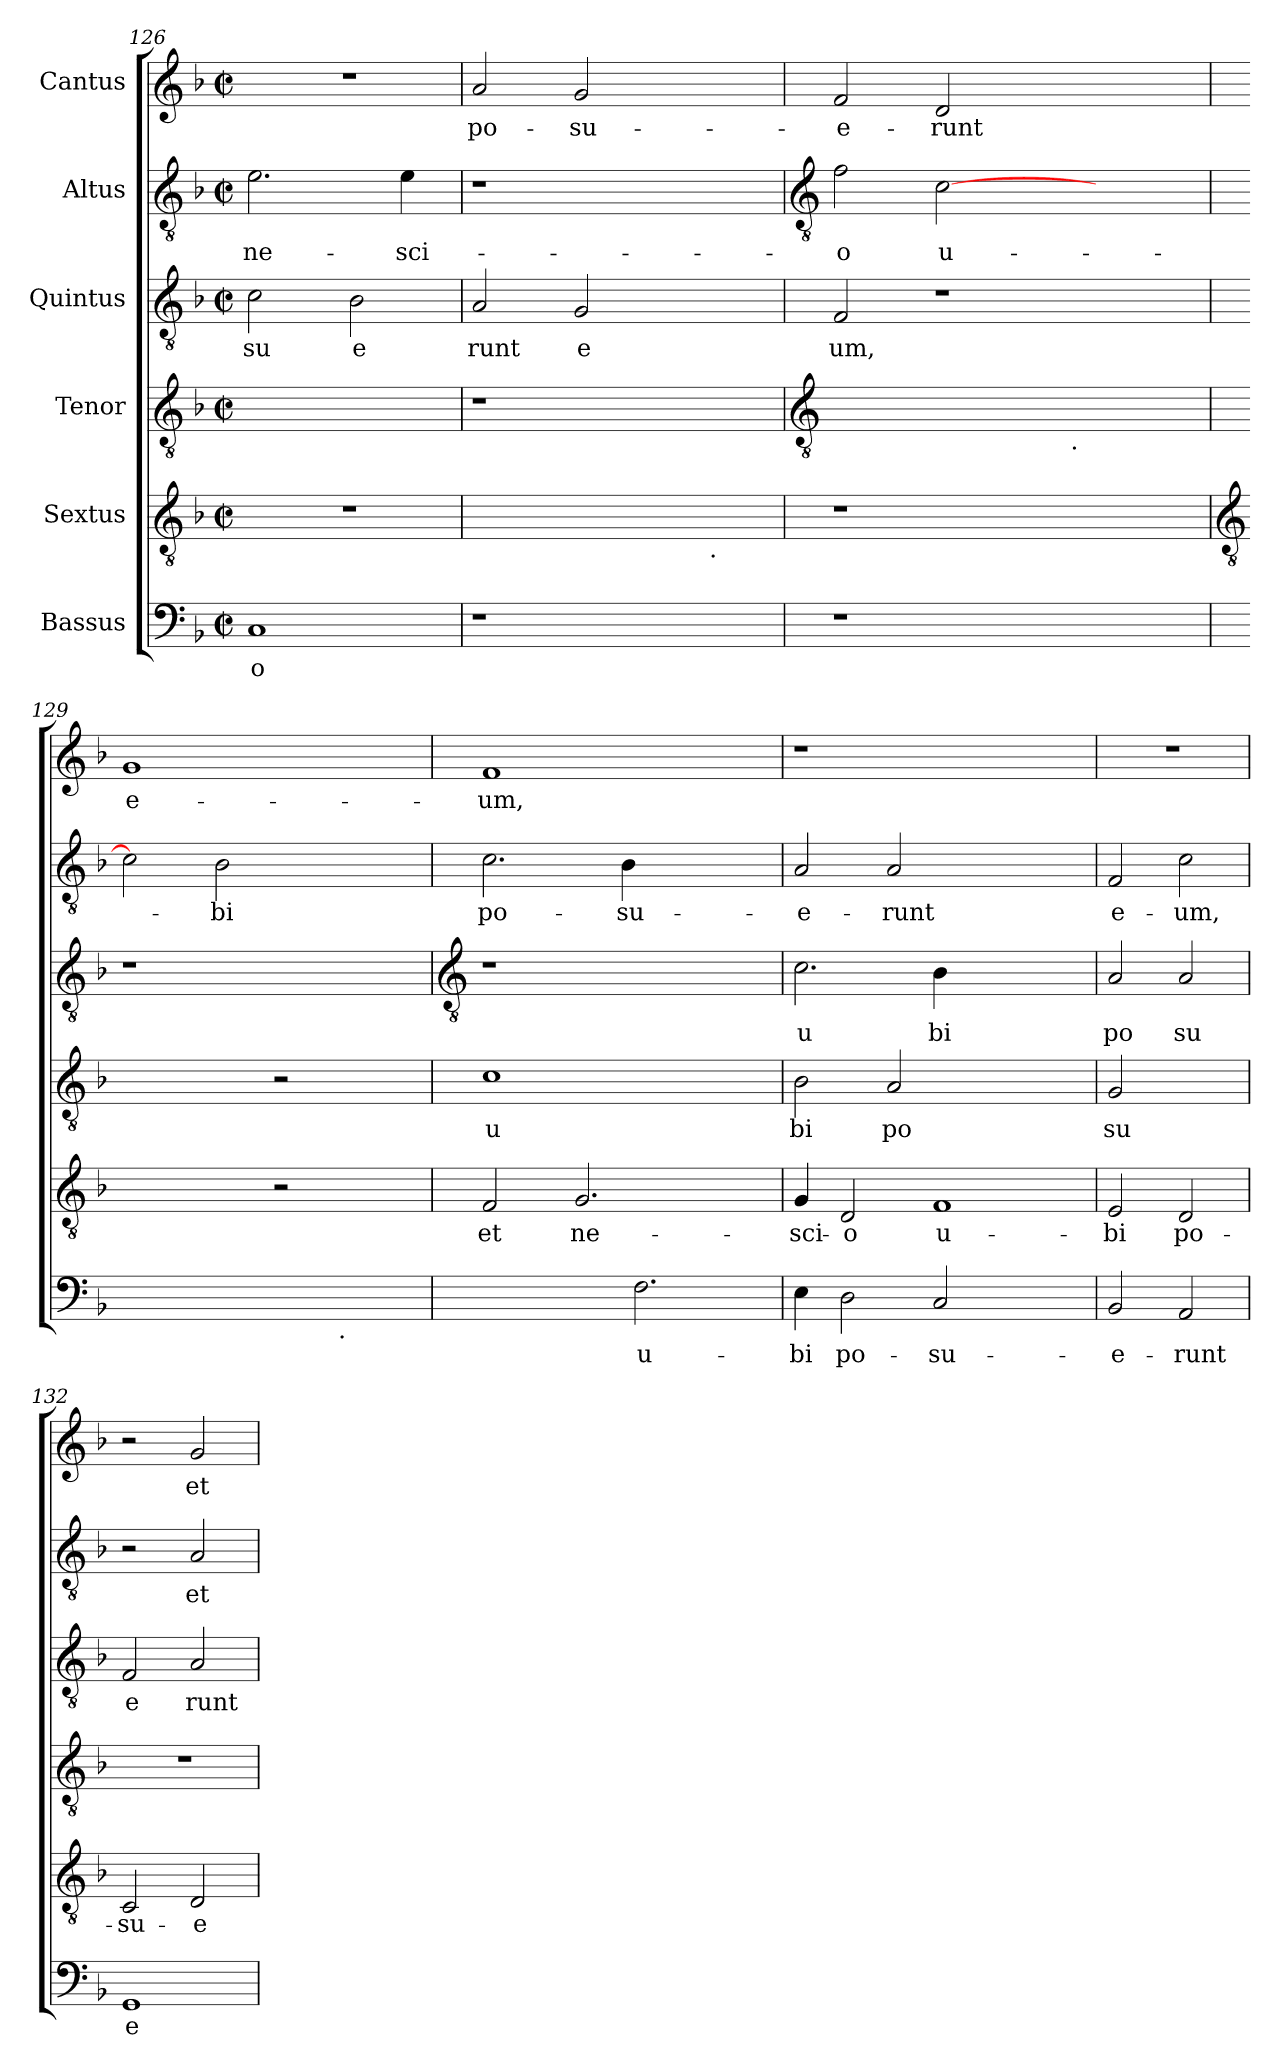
**kern	**text	**kern	**text	**kern	**text	**kern	**text	**kern	**text	**kern	**text
*part6	*part6	*part5	*part5	*part4	*part4	*part3	*part3	*part2	*part2	*part1	*part1
*staff6	*staff6	*staff5	*staff5	*staff4	*staff4	*staff3	*staff3	*staff2	*staff2	*staff1	*staff1
*I"Bassus	*	*I"Sextus	*	*I"Tenor	*	*I"Quintus	*	*I"Altus	*	*I"Cantus	*
*clefF4	*	*clefGv2	*	*clefGv2	*	*clefGv2	*	*clefGv2	*	*clefG2	*
*k[b-]	*	*k[b-]	*	*k[b-]	*	*k[b-]	*	*k[b-]	*	*k[b-]	*
*F:	*	*F:	*	*F:	*	*F:	*	*F:	*	*F:	*
*M2/2	*	*M2/2	*	*M2/2	*	*M2/2	*	*M2/2	*	*M2/2	*
*met(c|)	*	*met(c|)	*	*met(c|)	*	*met(c|)	*	*met(c|)	*	*met(c|)	*
=126B	=126B	=126B	=126B	=126B	=126B	=126B	=126B	=126B	=126B	=126B	=126B
!	!LO:LY:b	!	!	!	!	!	!LO:LY:b	!	!LO:LY:b	!	!
1C	-o	1r	.	4ryy	.	2c\	su	2.e\	ne-	1r	.
.	.	.	.	4ryy	.	.	.	.	.	.	.
!	!	!	!	!	!	!	!LO:LY:b	!	!	!	!
.	.	.	.	4ryy	.	2B-\	e	.	.	.	.
!	!	!	!	!	!	!	!	!	!LO:LY:b	!	!
.	.	.	.	32ryy	.	.	.	4e\	-sci-	.	.
.	.	.	.	8..ryy	.	.	.	.	.	.	.
!!LO:LB:g=z
=127	=127	=127	=127	=127	=127	=127	=127	=127	=127	=127	=127
!	!	!	!	!	!	!	!LO:LY:b	!	!	!	!LO:LY:b
1r	.	4ryy	.	1r	.	2A/	runt	1r	.	2a/	po-
.	.	4ryy	.	.	.	.	.	.	.	.	.
!	!	!	!	!	!	!	!LO:LY:b	!	!	!	!LO:LY:b
.	.	4ryy	.	.	.	2G/	e	.	.	2g/	-su-
.	.	32ryy	.	.	.	.	.	.	.	.	.
.	.	32ryy	.	.	.	.	.	.	.	.	.
.	.	32ryy	.	.	.	.	.	.	.	.	.
.	.	32ryy	.	.	.	.	.	.	.	.	.
.	.	32ryy	.	.	.	.	.	.	.	.	.
.	.	32ryy	.	.	.	.	.	.	.	.	.
!	!	!LO:TX:b:t=.	!	!	!	!	!	!	!	!	!
.	.	32ryy	.	.	.	.	.	.	.	.	.
.	.	4ryy	.	.	.	.	.	.	.	.	.
8..ryy	.	.	.	8..ryy	.	8..ryy	.	8..ryy	.	8..ryy	.
!!LO:LB:g=z
=128A	=128A	=128A	=128A	=128A	=128A	=128A	=128A	=128A	=128A	=128A	=128A
*	*	*	*	*clefGv2	*	*	*	*clefGv2	*	*	*
!	!	!	!	!	!	!	!LO:LY:b	!	!LO:LY:b	!	!LO:LY:b
1r	.	1r	.	4ryy	.	2F/	um,	2f\	-o	2f/	-e-
.	.	.	.	4ryy	.	.	.	.	.	.	.
!	!	!	!	!	!	!	!	!	!LO:LY:b	!	!LO:LY:b
.	.	.	.	4ryy	.	1r	.	[2c\	u-	2d/	-runt
.	.	.	.	32ryy	.	.	.	.	.	.	.
.	.	.	.	32ryy	.	.	.	.	.	.	.
.	.	.	.	32ryy	.	.	.	.	.	.	.
.	.	.	.	32ryy	.	.	.	.	.	.	.
.	.	.	.	32ryy	.	.	.	.	.	.	.
.	.	.	.	32ryy	.	.	.	.	.	.	.
!	!	!	!	!LO:TX:b:t=.	!	!	!	!	!	!	!
.	.	.	.	32ryy	.	.	.	.	.	.	.
.	.	.	.	4ryy	.	.	.	.	.	.	.
2ryy	.	2ryy	.	.	.	.	.	2ryy	.	2ryy	.
.	.	.	.	4ryy	.	.	.	.	.	.	.
.	.	.	.	32ryy	.	.	.	.	.	.	.
!!LO:LB:g=z
=129A	=129A	=129A	=129A	=129A	=129A	=129A	=129A	=129A	=129A	=129A	=129A
*	*	*clefGv2	*	*	*	*	*	*	*	*	*
!	!	!	!	!	!	!	!	!	!	!	!LO:LY:b
4ryy	.	4ryy	.	4ryy	.	1r	.	2c\]	.	1g	e-
4ryy	.	4ryy	.	4ryy	.	.	.	.	.	.	.
!	!	!	!	!	!	!	!	!	!LO:LY:b	!	!
4ryy	.	4ryy	.	4ryy	.	.	.	2B-\	-bi	.	.
32ryy	.	32ryy	.	32ryy	.	.	.	.	.	.	.
32ryy	.	2r	.	2r	.	.	.	.	.	.	.
32ryy	.	.	.	.	.	.	.	.	.	.	.
32ryy	.	.	.	.	.	.	.	.	.	.	.
32ryy	.	.	.	.	.	.	.	.	.	.	.
32ryy	.	.	.	.	.	.	.	.	.	.	.
!LO:TX:b:t=.	!	!	!	!	!	!	!	!	!	!	!
32ryy	.	.	.	.	.	.	.	.	.	.	.
4ryy	.	.	.	.	.	.	.	.	.	.	.
.	.	.	.	.	.	4ryy	.	4ryy	.	4ryy	.
16ryy	.	.	.	.	.	.	.	.	.	.	.
.	.	.	.	.	.	32ryy	.	32ryy	.	32ryy	.
!!LO:LB:g=z
=130A	=130A	=130A	=130A	=130A	=130A	=130A	=130A	=130A	=130A	=130A	=130A
*	*	*	*	*	*	*clefGv2	*	*	*	*	*
!	!	!	!LO:LY:b	!	!LO:LY:b	!	!	!	!LO:LY:b	!	!LO:LY:b
4ryy	.	2F/	et	1c	u	1r	.	2.c\	po-	1f	-um,
4ryy	.	.	.	.	.	.	.	.	.	.	.
!	!	!	!LO:LY:b	!	!	!	!	!	!	!	!
4ryy	.	2.G/	ne-	.	.	.	.	.	.	.	.
!	!	!	!	!	!	!	!	!	!LO:LY:b	!	!
32ryy	.	.	.	.	.	.	.	4B-\	-su-	.	.
!	!LO:LY:b	!	!	!	!	!	!	!	!	!	!
2.F\	u-	.	.	.	.	.	.	.	.	.	.
.	.	.	.	2ryy	.	2ryy	.	2ryy	.	2ryy	.
.	.	4ryy	.	.	.	.	.	.	.	.	.
.	.	32ryy	.	32ryy	.	32ryy	.	32ryy	.	32ryy	.
=130B	=130B	=130B	=130B	=130B	=130B	=130B	=130B	=130B	=130B	=130B	=130B
!	!LO:LY:b	!	!LO:LY:b	!	!LO:LY:b	!	!LO:LY:b	!	!LO:LY:b	!	!
4E\	-bi	4G/	-sci-	2B-\	bi	2.c\	u	2A/	-e-	1r	.
!	!LO:LY:b	!	!LO:LY:b	!	!	!	!	!	!	!	!
2D\	po-	2D/	-o	.	.	.	.	.	.	.	.
!	!	!	!	!	!LO:LY:b	!	!	!	!LO:LY:b	!	!
.	.	.	.	2A/	po	.	.	2A/	-runt	.	.
!	!LO:LY:b	!	!LO:LY:b	!	!	!	!LO:LY:b	!	!	!	!
2C/	-su-	1F	u-	.	.	4B-\	bi	.	.	.	.
.	.	.	.	2.ryy	.	2.ryy	.	2.ryy	.	2.ryy	.
2ryy	.	.	.	.	.	.	.	.	.	.	.
=131A	=131A	=131A	=131A	=131A	=131A	=131A	=131A	=131A	=131A	=131A	=131A
!	!LO:LY:b	!	!LO:LY:b	!	!LO:LY:b	!	!LO:LY:b	!	!LO:LY:b	!	!
2BB-/	-e-	2E/	-bi	2G/	su	2A/	po	2F/	e-	1r	.
!	!LO:LY:b	!	!LO:LY:b	!	!	!	!LO:LY:b	!	!LO:LY:b	!	!
2AA/	-runt	2D/	po-	2ryy	.	2A/	su	2c\	-um,	.	.
=132A	=132A	=132A	=132A	=132A	=132A	=132A	=132A	=132A	=132A	=132A	=132A
!	!LO:LY:b	!	!LO:LY:b	!	!	!	!LO:LY:b	!	!	!	!
1GG	e-	2C/	-su-	1r	.	2F/	e	2r	.	2r	.
!	!	!	!LO:LY:b	!	!	!	!LO:LY:b	!	!LO:LY:b	!	!LO:LY:b
.	.	2D/	-e-	.	.	2A/	runt	2A/	et	2g/	et
=	=	=	=	=	=	=	=	=	=	=	=
*-	*-	*-	*-	*-	*-	*-	*-	*-	*-	*-	*-
